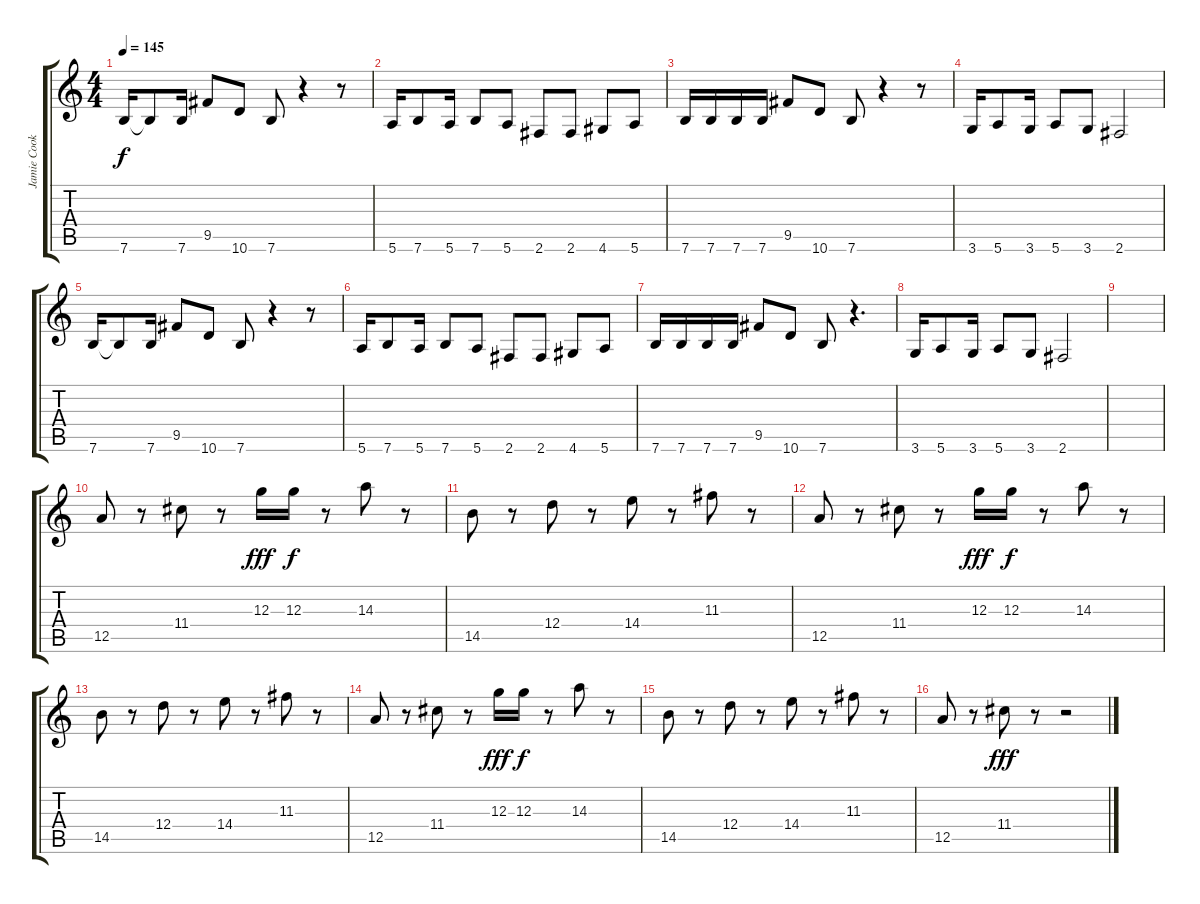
\track ("Jamie Cook" "Jamie Cook") {instrument overdrivenguitar}
\staff {score tabs}
\tuning (E4 B3 G3 D3 A2 E2) {hide}
\ts (4 4)
\tempo 145
\clef g2
\ks c
7.6.16{dy f} 7.6{t}.8 7.6.16 9.5.8 10.6.8 7.6.8 r.4 r.8 |
5.6.16 7.6.8 5.6.16 7.6.8 5.6.8 2.6.8 2.6.8 4.6.8 5.6.8 |
7.6.16 7.6.16 7.6.16 7.6.16 9.5.8 10.6.8 7.6.8 r.4 r.8 |
3.6.16 5.6.8 3.6.16 5.6.8 3.6.8 2.6.2 |
7.6.16 7.6{t}.8 7.6.16 9.5.8 10.6.8 7.6.8 r.4 r.8 |
5.6.16 7.6.8 5.6.16 7.6.8 5.6.8 2.6.8 2.6.8 4.6.8 5.6.8 |
7.6.16 7.6.16 7.6.16 7.6.16 9.5.8 10.6.8 7.6.8 r.4{d} |
3.6.16 5.6.8 3.6.16 5.6.8 3.6.8 2.6.2 |
|
12.5.8 r.8 11.4.8 r.8 12.3.16{dy fff} 12.3.16{dy f} r.8 14.3.8 r.8 |
14.5.8 r.8 12.4.8 r.8 14.4.8 r.8 11.3.8 r.8 |
12.5.8 r.8 11.4.8 r.8 12.3.16{dy fff} 12.3.16{dy f} r.8 14.3.8 r.8 |
14.5.8 r.8 12.4.8 r.8 14.4.8 r.8 11.3.8 r.8 |
12.5.8 r.8 11.4.8 r.8 12.3.16{dy fff} 12.3.16{dy f} r.8 14.3.8 r.8 |
14.5.8 r.8 12.4.8 r.8 14.4.8 r.8 11.3.8 r.8 |
12.5.8 r.8 11.4.8{dy fff} r.8 r.2
